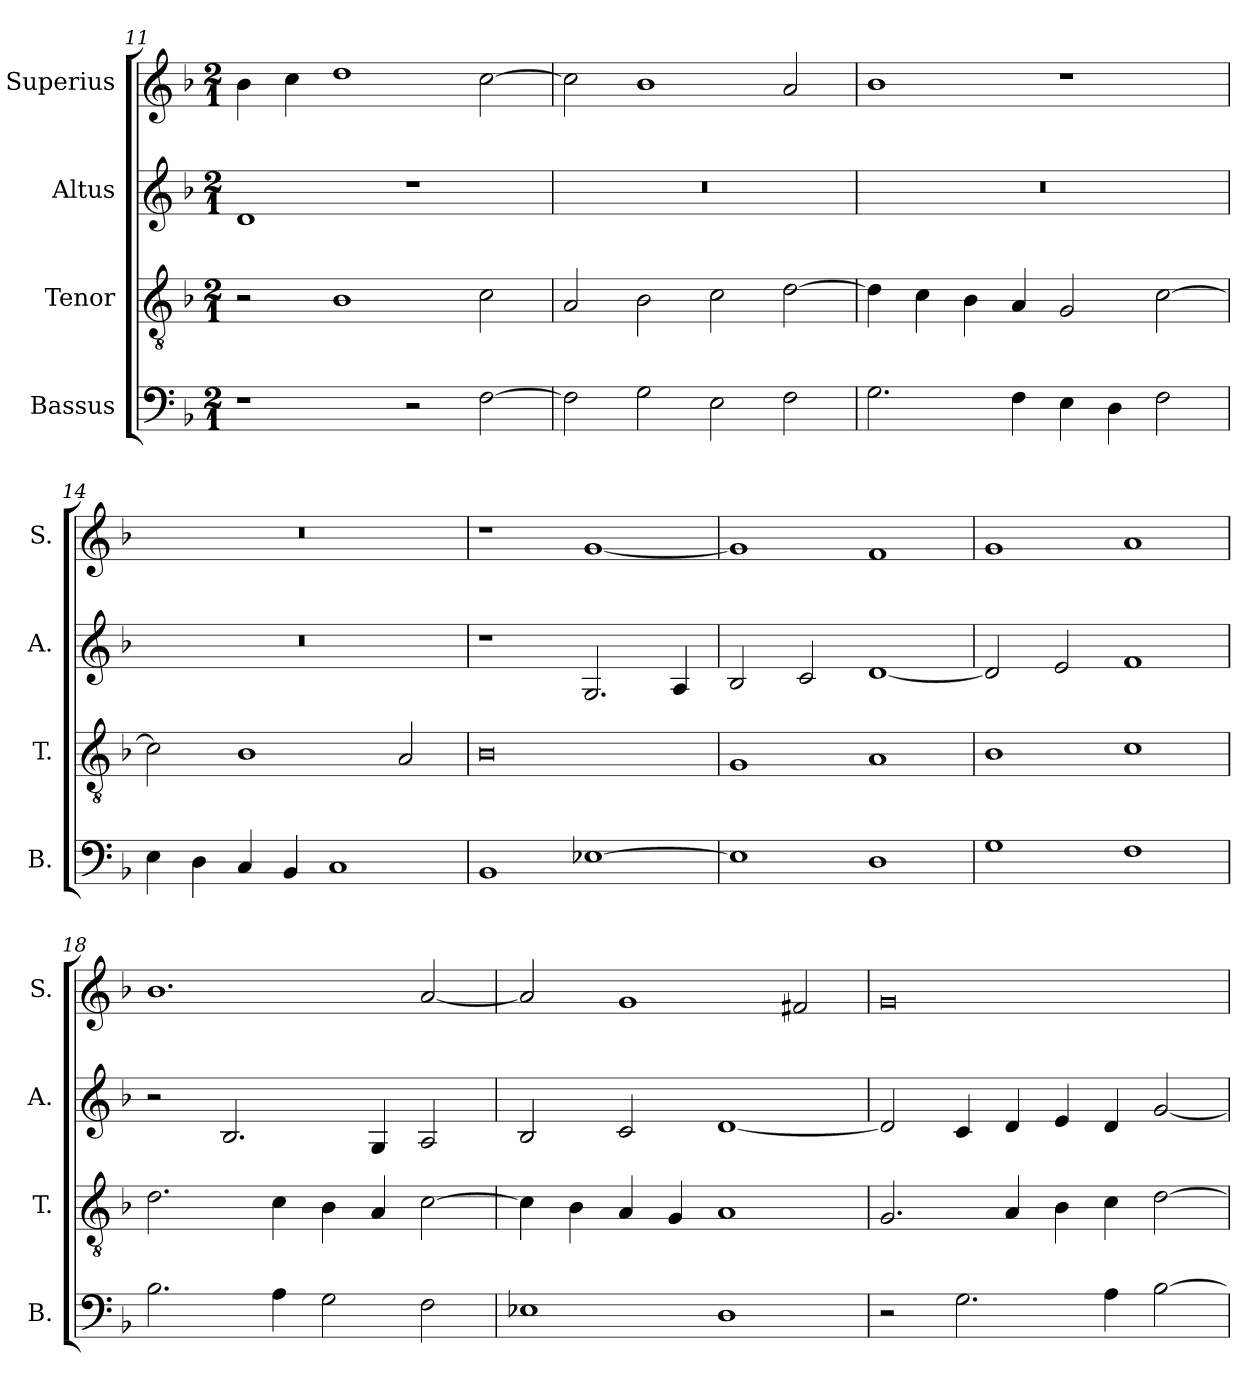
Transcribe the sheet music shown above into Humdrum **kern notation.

**kern	**kern	**kern	**kern
*part4	*part3	*part2	*part1
*staff4	*staff3	*staff2	*staff1
*I"Bassus	*I"Tenor	*I"Altus	*I"Superius
*I'B.	*I'T.	*I'A.	*I'S.
!!LO:LB:g=z
*clefF4	*clefGv2	*clefG2	*clefG2
*	*ITrd7c12	*	*
*k[b-]	*k[b-]	*k[b-]	*k[b-]
*F:	*F:	*F:	*F:
*M2/1	*M2/1	*M2/1	*M2/1
=11	=11	=11	=11
1r	2r	1di	4b-i\
.	.	.	4cci\
.	1BB-i	.	1ddi
2r	.	1r	.
[>2Fi\	2Ci\	.	[>2cci\
=12	=12	=12	=12
!	!	!LO:N:vis=1	!
2Fi\]	2AAi/	0r	2cci\]
2Gi\	2BB-i\	.	1b-i
2Ei\	2Ci\	.	.
2Fi\	[>2Di\	.	2ai/
=13	=13	=13	=13
!	!	!LO:N:vis=1	!
2.Gi\	4Di\]	0r	1b-i
.	4Ci\	.	.
.	4BB-i\	.	.
4Fi\	4AAi/	.	.
4Ei\	2GGi/	.	1r
4Di\	.	.	.
2Fi\	[>2Ci\	.	.
=14	=14	=14	=14
!	!	!LO:N:vis=1	!LO:N:vis=1
4Ei\	2Ci\]	0r	0r
4Di\	.	.	.
4Ci/	1BB-i	.	.
4BB-i/	.	.	.
1Ci	.	.	.
.	2AAi/	.	.
=15	=15	=15	=15
1BB-i	0BB-i	1r	1r
[>1E-Xi	.	2.Gi/	[<1gi
.	.	4Ai/	.
!!LO:PB:g=z
=16	=16	=16	=16
1E-i]	1GGi	2B-i/	1gi]
.	.	2ci/	.
1Di	1AAi	[<1di	1fi
=17	=17	=17	=17
1Gi	1BB-i	2di/]	1gi
.	.	2ei/	.
1Fi	1Ci	1fi	1ai
=18	=18	=18	=18
2.B-i\	2.Di\	2r	1.b-i
.	.	2.B-i/	.
4Ai\	4Ci\	.	.
2Gi\	4BB-i\	.	.
.	4AAi/	4Gi/	.
2Fi\	[>2Ci\	2Ai/	[<2ai/
=19	=19	=19	=19
1E-Xi	4Ci\]	2B-i/	2ai/]
.	4BB-i\	.	.
.	4AAi/	2ci/	1gi
.	4GGi/	.	.
1Di	1AAi	[<1di	.
.	.	.	2f#Xi/
=20	=20	=20	=20
2r	2.GGi/	2di/]	0gi
2.Gi\	.	4ci/	.
.	4AAi/	4di/	.
.	4BB-i\	4ei/	.
4Ai\	4Ci\	4di/	.
[>2B-i\	[>2Di\	[<2gi/	.
=	=	=	=
*-	*-	*-	*-
